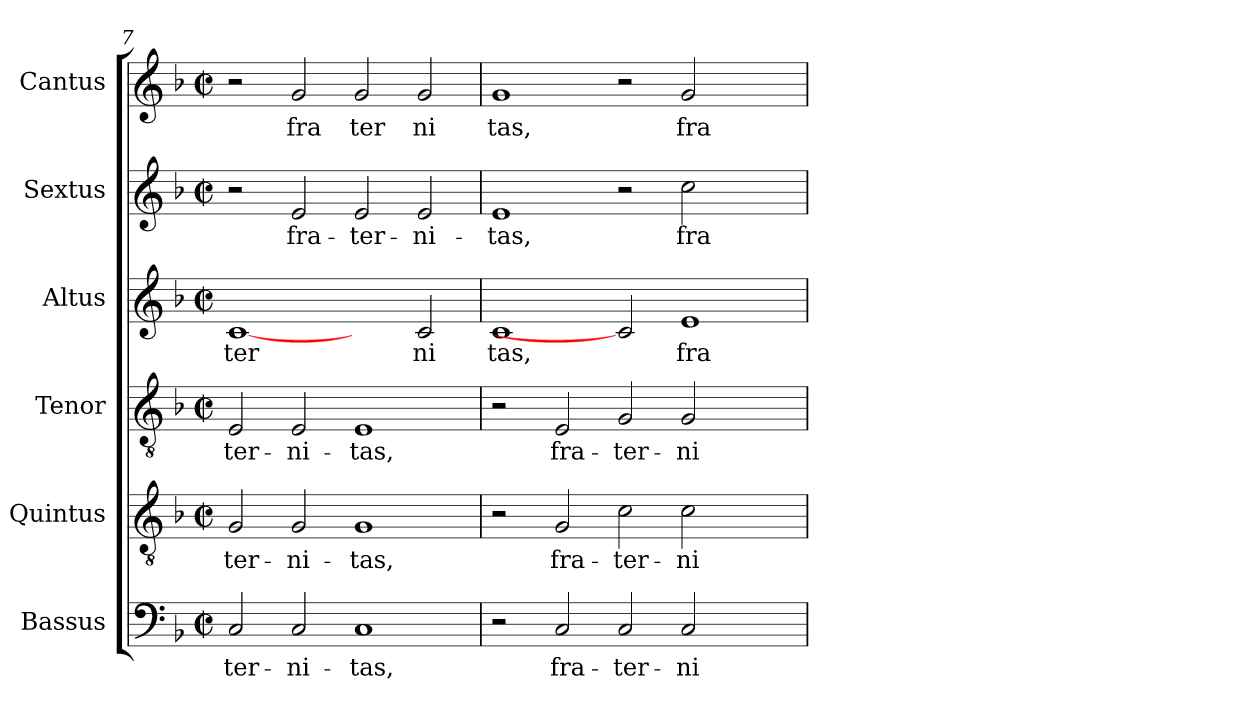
**kern	**text	**kern	**text	**kern	**text	**kern	**text	**kern	**text	**kern	**text
*part6	*part6	*part5	*part5	*part4	*part4	*part3	*part3	*part2	*part2	*part1	*part1
*staff6	*staff6	*staff5	*staff5	*staff4	*staff4	*staff3	*staff3	*staff2	*staff2	*staff1	*staff1
*I"Bassus	*	*I"Quintus	*	*I"Tenor	*	*I"Altus	*	*I"Sextus	*	*I"Cantus	*
*clefF4	*	*clefGv2	*	*clefGv2	*	*clefG2	*	*clefG2	*	*clefG2	*
*k[b-]	*	*k[b-]	*	*k[b-]	*	*k[b-]	*	*k[b-]	*	*k[b-]	*
*F:	*	*F:	*	*F:	*	*F:	*	*F:	*	*F:	*
*M2/2	*	*M2/2	*	*M2/2	*	*M2/2	*	*M2/2	*	*M2/2	*
*met(c|)	*	*met(c|)	*	*met(c|)	*	*met(c|)	*	*met(c|)	*	*met(c|)	*
=7	=7	=7	=7	=7	=7	=7	=7	=7	=7	=7	=7
!	!LO:LY:b:cj	!	!LO:LY:b:cj	!	!LO:LY:b:cj	!	!LO:LY:b:cj	!	!	!	!
2C/	-ter-	2G/	-ter-	2E/	-ter-	[1c	ter	2r	.	2r	.
!	!LO:LY:b:cj	!	!LO:LY:b:cj	!	!LO:LY:b:cj	!	!	!	!LO:LY:b:cj	!	!LO:LY:b:cj
2C/	-ni-	2G/	-ni-	2E/	-ni-	.	.	2e/	fra-	2g/	fra
!	!LO:LY:b:cj	!	!LO:LY:b:cj	!	!LO:LY:b:cj	!	!	!	!LO:LY:b:cj	!	!LO:LY:b:cj
1C	-tas,	1G	-tas,	1E	-tas,	2ryy	.	2e/	-ter-	2g/	ter
!	!	!	!	!	!	!	!LO:LY:b:cj	!	!LO:LY:b:cj	!	!LO:LY:b:cj
.	.	.	.	.	.	2c/	ni	2e/	-ni-	2g/	ni
=8	=8	=8	=8	=8	=8	=8	=8	=8	=8	=8	=8
!	!	!	!	!	!	!	!LO:LY:b:cj	!	!LO:LY:b:cj	!	!LO:LY:b:cj
2r	.	2r	.	2r	.	1c	tas,	1e	-tas,	1g	tas,
!	!LO:LY:b:cj	!	!LO:LY:b:cj	!	!LO:LY:b:cj	!	!	!	!	!	!
2C/	fra-	2G/	fra-	2E/	fra-	.	.	.	.	.	.
!	!LO:LY:b:cj	!	!LO:LY:b:cj	!	!LO:LY:b:cj	!	!	!	!	!	!
2C/	-ter-	2c\	-ter-	2G/	-ter-	2c]	.	2r	.	2r	.
!	!LO:LY:b:cj	!	!LO:LY:b:cj	!	!LO:LY:b:cj	!	!LO:LY:b:cj	!	!LO:LY:b:cj	!	!LO:LY:b:cj
2C/	-ni-	2c\	-ni-	2G/	-ni-	1e	fra	2cc\	fra-	2g/	fra
2ryy	.	2ryy	.	2ryy	.	.	.	2ryy	.	2ryy	.
=	=	=	=	=	=	=	=	=	=	=	=
*-	*-	*-	*-	*-	*-	*-	*-	*-	*-	*-	*-
